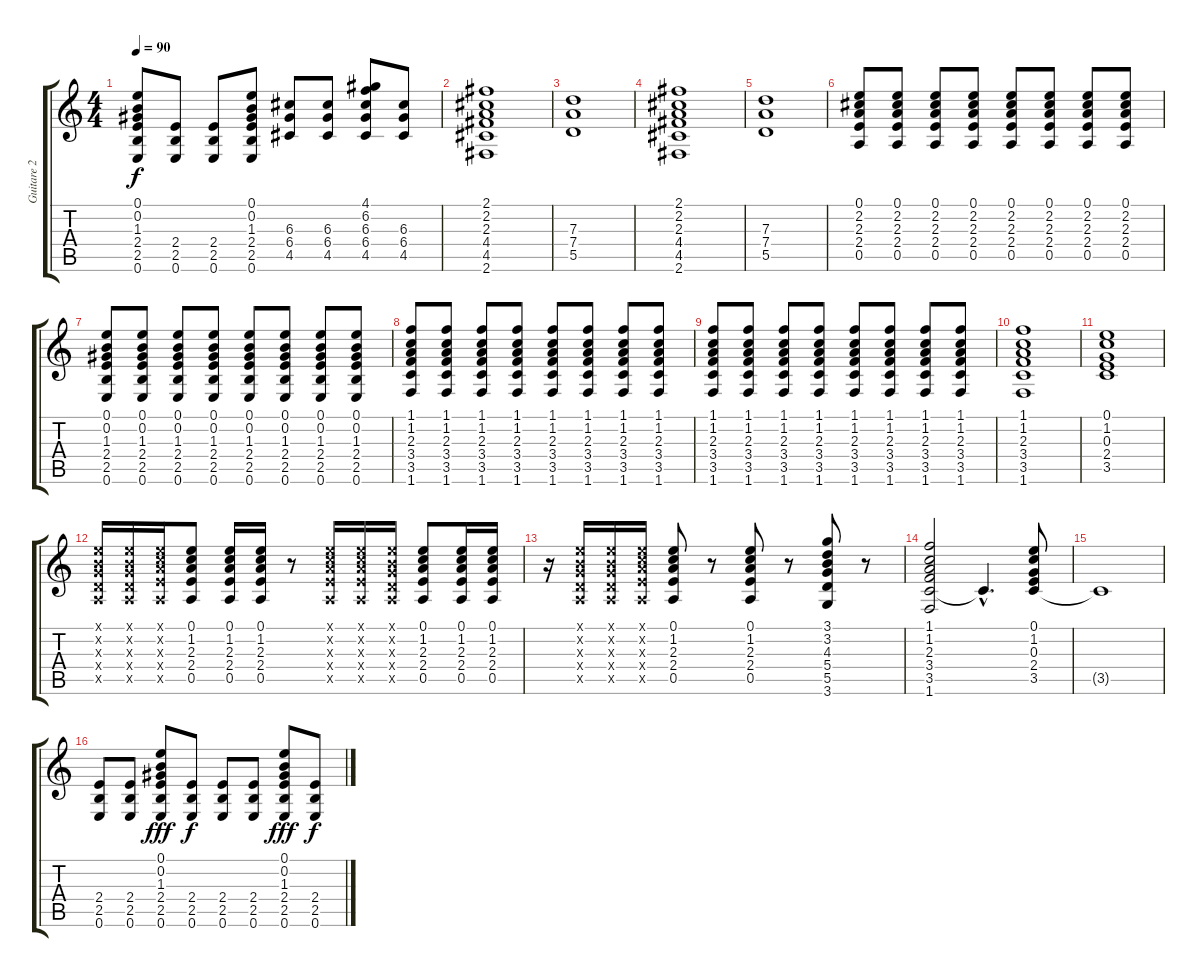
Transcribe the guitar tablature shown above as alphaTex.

\track ("Guitare 2" "Guitare 2") {instrument distortionguitar}
\staff {score tabs}
\tuning (E4 B3 G3 D3 A2 E2) {hide}
\ts (4 4)
\tempo 90
\clef g2
\ks c
(0.1 0.2 1.3 2.4 2.5 0.6).8{dy f} (2.4 2.5 0.6).8 (2.4 2.5 0.6).8 (0.1 0.2 1.3 2.4 2.5 0.6).8 (6.3 6.4 4.5).8 (6.3 6.4 4.5).8 (4.1 6.2 6.3 6.4 4.5).8 (6.3 6.4 4.5).8 |
(2.1 2.2 2.3 4.4 4.5 2.6).1 |
(7.3 7.4 5.5).1 |
(2.1 2.2 2.3 4.4 4.5 2.6).1 |
(7.3 7.4 5.5).1 |
(0.1 2.2 2.3 2.4 0.5).8 (0.1 2.2 2.3 2.4 0.5).8 (0.1 2.2 2.3 2.4 0.5).8 (0.1 2.2 2.3 2.4 0.5).8 (0.1 2.2 2.3 2.4 0.5).8 (0.1 2.2 2.3 2.4 0.5).8 (0.1 2.2 2.3 2.4 0.5).8 (0.1 2.2 2.3 2.4 0.5).8 |
(0.1 0.2 1.3 2.4 2.5 0.6).8 (0.1 0.2 1.3 2.4 2.5 0.6).8 (0.1 0.2 1.3 2.4 2.5 0.6).8 (0.1 0.2 1.3 2.4 2.5 0.6).8 (0.1 0.2 1.3 2.4 2.5 0.6).8 (0.1 0.2 1.3 2.4 2.5 0.6).8 (0.1 0.2 1.3 2.4 2.5 0.6).8 (0.1 0.2 1.3 2.4 2.5 0.6).8 |
(1.1 1.2 2.3 3.4 3.5 1.6).8 (1.1 1.2 2.3 3.4 3.5 1.6).8 (1.1 1.2 2.3 3.4 3.5 1.6).8 (1.1 1.2 2.3 3.4 3.5 1.6).8 (1.1 1.2 2.3 3.4 3.5 1.6).8 (1.1 1.2 2.3 3.4 3.5 1.6).8 (1.1 1.2 2.3 3.4 3.5 1.6).8 (1.1 1.2 2.3 3.4 3.5 1.6).8 |
(1.1 1.2 2.3 3.4 3.5 1.6).8 (1.1 1.2 2.3 3.4 3.5 1.6).8 (1.1 1.2 2.3 3.4 3.5 1.6).8 (1.1 1.2 2.3 3.4 3.5 1.6).8 (1.1 1.2 2.3 3.4 3.5 1.6).8 (1.1 1.2 2.3 3.4 3.5 1.6).8 (1.1 1.2 2.3 3.4 3.5 1.6).8 (1.1 1.2 2.3 3.4 3.5 1.6).8 |
(1.1 1.2 2.3 3.4 3.5 1.6).1 |
(0.1 1.2 0.3 2.4 3.5).1 |
(0.1{x} 0.2{x} 0.3{x} 0.4{x} 0.5{x}).16 (0.1{x} 0.2{x} 0.3{x} 0.4{x} 0.5{x}).16 (0.1{x} 1.2{x} 2.3{x} 2.4{x} 0.5{x}).16 (0.1 1.2 2.3 2.4 0.5).8 (0.1 1.2 2.3 2.4 0.5).16 (0.1 1.2 2.3 2.4 0.5).16 r.8 (0.1{x} 1.2{x} 2.3{x} 2.4{x} 0.5{x}).16 (0.1{x} 1.2{x} 2.3{x} 2.4{x} 0.5{x}).16 (0.1{x} 0.2{x} 0.3{x} 0.4{x} 0.5{x}).16 (0.1 1.2 2.3 2.4 0.5).8 (0.1 1.2 2.3 2.4 0.5).16 (0.1 1.2 2.3 2.4 0.5).16 |
r.16 (0.1{x} 0.2{x} 0.3{x} 0.4{x} 0.5{x}).16 (0.1{x} 0.2{x} 0.3{x} 0.4{x} 0.5{x}).16 (0.1{x} 1.2{x} 2.3{x} 2.4{x} 0.5{x}).16 (0.1 1.2 2.3 2.4 0.5).8 r.8 (0.1 1.2 2.3 2.4 0.5).8 r.8 (3.1 3.2 4.3 5.4 5.5 3.6).8 r.8 |
(1.1 1.2 2.3 3.4 3.5 1.6).2 3.5{hac t}.4{d} (0.1 1.2 0.3 2.4 3.5).8 |
3.5{t}.1 |
(2.4 2.5 0.6).8 (2.4 2.5 0.6).8 (0.1 0.2 1.3 2.4 2.5 0.6).8{dy fff} (2.4 2.5 0.6).8{dy f} (2.4 2.5 0.6).8 (2.4 2.5 0.6).8 (0.1 0.2 1.3 2.4 2.5 0.6).8{dy fff} (2.4 2.5 0.6).8{dy f}
